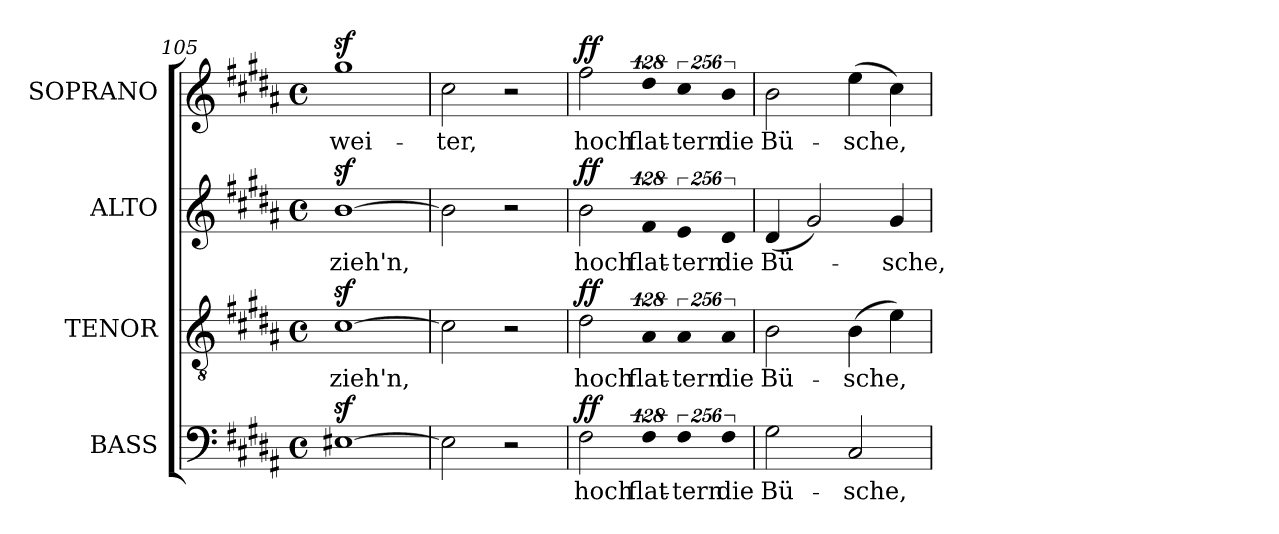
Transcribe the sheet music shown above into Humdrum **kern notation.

**kern	**text	**dynam	**kern	**text	**dynam	**kern	**text	**dynam	**kern	**text	**dynam
*part4	*part4	*part4	*part3	*part3	*part3	*part2	*part2	*part2	*part1	*part1	*part1
*staff4	*staff4	*staff4	*staff3	*staff3	*staff3	*staff2	*staff2	*staff2	*staff1	*staff1	*staff1
*I"BASS	*	*	*I"TENOR	*	*	*I"ALTO	*	*	*I"SOPRANO	*	*
*I'B.	*	*	*I'T.	*	*	*I'A.	*	*	*I'S.	*	*
*clefF4	*	*	*clefGv2	*	*	*clefG2	*	*	*clefG2	*	*
*	*	*	*ITrd7c12	*	*	*	*	*	*	*	*
*k[f#c#g#d#a#]	*	*	*k[f#c#g#d#a#]	*	*	*k[f#c#g#d#a#]	*	*	*k[f#c#g#d#a#]	*	*
*B:	*	*	*B:	*	*	*B:	*	*	*B:	*	*
*M4/4	*	*	*M4/4	*	*	*M4/4	*	*	*M4/4	*	*
*met(c)	*	*	*met(c)	*	*	*met(c)	*	*	*met(c)	*	*
=105	=105	=105	=105	=105	=105	=105	=105	=105	=105	=105	=105
!	!	!	!	!LO:LY:b:color=#000000	!	!	!	!	!	!	!
!	!	!	!	!	!	!	!LO:LY:b:color=#000000	!	!	!	!
!	!	!	!	!	!	!	!	!	!	!LO:LY:b:color=#000000	!
[>1E#Xzi	.	.	[>1C#zi	zieh'n,	.	[>1bzi	zieh'n,	.	1gg#zi	wei-	.
=106	=106	=106	=106	=106	=106	=106	=106	=106	=106	=106	=106
!	!	!	!	!	!	!	!	!	!	!LO:LY:b:color=#000000	!
2E#i\]	.	.	2C#i\]	.	.	2bi\]	.	.	2cc#i\	-ter,	.
2r	.	.	2r	.	.	2r	.	.	2r	.	.
=107	=107	=107	=107	=107	=107	=107	=107	=107	=107	=107	=107
!	!LO:LY:b:color=#000000	!	!	!	!	!	!	!	!	!	!
!	!	!	!	!LO:LY:b:color=#000000	!	!	!	!	!	!	!
!	!	!	!	!	!	!	!LO:LY:b:color=#000000	!	!	!	!
!	!	!	!	!	!	!	!	!	!	!LO:LY:b:color=#000000	!
2F#i\	hoch	ff	2D#i\	hoch	ff	2bi\	hoch	ff	2ff#i\	hoch	ff
!LO:N:vis=4	!	!	!	!	!	!	!	!	!	!	!
!	!LO:LY:b:color=#000000	!	!LO:N:vis=4	!	!	!	!	!	!	!	!
!	!	!	!	!LO:LY:b:color=#000000	!	!LO:N:vis=4	!	!	!	!	!
!	!	!	!	!	!	!	!LO:LY:b:color=#000000	!	!LO:N:vis=4	!	!
!	!	!	!	!	!	!	!	!	!	!LO:LY:b:color=#000000	!
512%85F#i\	flat-	.	512%85AA#i/	flat-	.	512%85f#i/	flat-	.	512%85dd#i\	flat-	.
!LO:N:vis=4	!	!	!	!	!	!	!	!	!	!	!
!	!LO:LY:b:color=#000000	!	!LO:N:vis=4	!	!	!	!	!	!	!	!
!	!	!	!	!LO:LY:b:color=#000000	!	!LO:N:vis=4	!	!	!	!	!
!	!	!	!	!	!	!	!LO:LY:b:color=#000000	!	!LO:N:vis=4	!	!
!	!	!	!	!	!	!	!	!	!	!LO:LY:b:color=#000000	!
1024%171F#i\	-tern	.	1024%171AA#i/	-tern	.	1024%171ei/	-tern	.	1024%171cc#i\	-tern	.
!LO:N:vis=4	!	!	!	!	!	!	!	!	!	!	!
!	!LO:LY:b:color=#000000	!	!LO:N:vis=4	!	!	!	!	!	!	!	!
!	!	!	!	!LO:LY:b:color=#000000	!	!LO:N:vis=4	!	!	!	!	!
!	!	!	!	!	!	!	!LO:LY:b:color=#000000	!	!LO:N:vis=4	!	!
!	!	!	!	!	!	!	!	!	!	!LO:LY:b:color=#000000	!
1024%171F#i\	die	.	1024%171AA#i/	die	.	1024%171d#i/	die	.	1024%171bi\	die	.
!!LO:LB:g=z
=108	=108	=108	=108	=108	=108	=108	=108	=108	=108	=108	=108
!	!LO:LY:b:color=#000000	!	!	!	!	!	!	!	!	!	!
!	!	!	!	!LO:LY:b:color=#000000	!	!	!	!	!	!	!
!	!	!	!	!	!	!	!LO:LY:b:color=#000000	!	!	!	!
!	!	!	!	!	!	!	!	!	!	!LO:LY:b:color=#000000	!
2G#i\	Bü-	.	2BBi\	Bü-	.	(4d#i/	Bü-	.	2bi\	Bü-	.
.	.	.	.	.	.	2g#i/)	.	.	.	.	.
!	!LO:LY:b:color=#000000	!	!	!	!	!	!	!	!	!	!
!	!	!	!	!LO:LY:b:color=#000000	!	!	!	!	!	!	!
!	!	!	!	!	!	!	!	!	!	!LO:LY:b:color=#000000	!
2C#i/	-sche,	.	(4BBi\	-sche,	.	.	.	.	(4eei\	-sche,	.
!	!	!	!	!	!	!	!LO:LY:b:color=#000000	!	!	!	!
.	.	.	4Ei\)	.	.	4g#i/	-sche,	.	4cc#i\)	.	.
=	=	=	=	=	=	=	=	=	=	=	=
*-	*-	*-	*-	*-	*-	*-	*-	*-	*-	*-	*-
